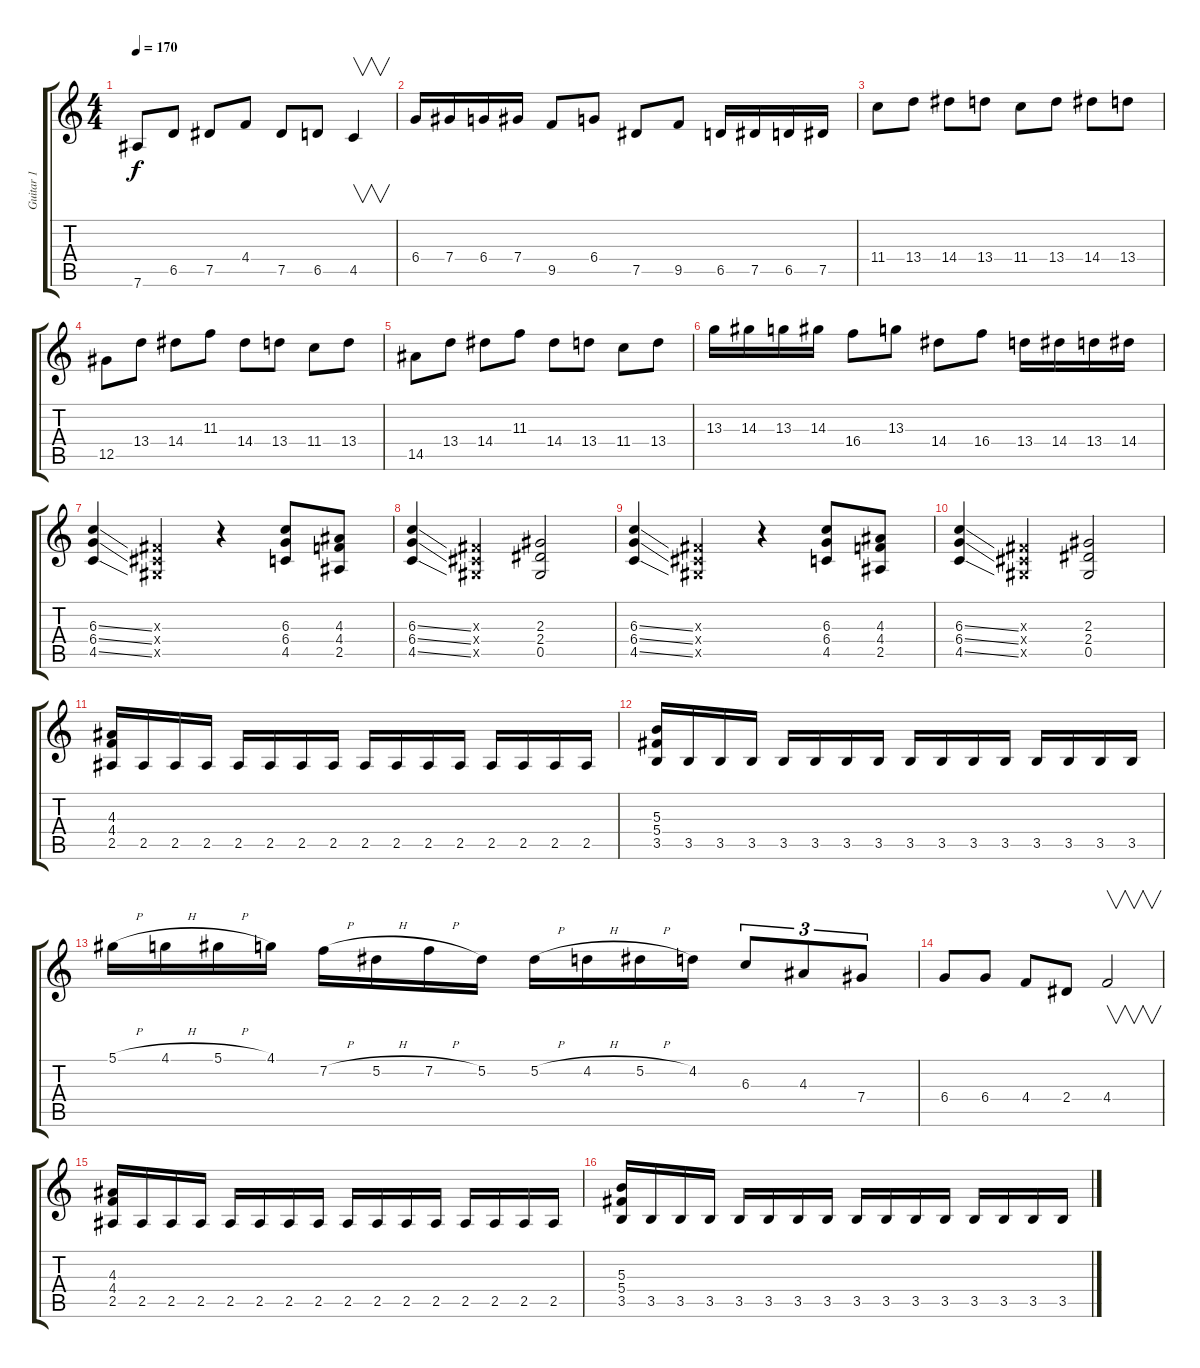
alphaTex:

\track ("Guitar 1" "Guitar 1") {instrument distortionguitar}
\staff {score tabs}
\tuning (Eb4 Bb3 Gb3 Db3 Ab2 Eb2) {hide}
\ts (4 4)
\tempo 170
\clef g2
\ks c
7.6.8{dy f} 6.5.8 7.5.8 4.4.8 7.5.8 6.5.8 4.5.4{v} |
6.4.16 7.4.16 6.4.16 7.4.16 9.5.8 6.4.8 7.5.8 9.5.8 6.5.16 7.5.16 6.5.16 7.5.16 |
11.4.8 13.4.8 14.4.8 13.4.8 11.4.8 13.4.8 14.4.8 13.4.8 |
12.5.8 13.4.8 14.4.8 11.3.8 14.4.8 13.4.8 11.4.8 13.4.8 |
14.5.8 13.4.8 14.4.8 11.3.8 14.4.8 13.4.8 11.4.8 13.4.8 |
13.3.16 14.3.16 13.3.16 14.3.16 16.4.8 13.3.8 14.4.8 16.4.8 13.4.16 14.4.16 13.4.16 14.4.16 |
(6.3{ss} 6.4{ss} 4.5{ss}).4 (0.3{x} 0.4{x} 0.5{x}).4 r.4 (6.3 6.4 4.5).8 (4.3 4.4 2.5).8 |
(6.3{ss} 6.4{ss} 4.5{ss}).4 (0.3{x} 0.4{x} 0.5{x}).4 (2.3 2.4 0.5).2 |
(6.3{ss} 6.4{ss} 4.5{ss}).4 (0.3{x} 0.4{x} 0.5{x}).4 r.4 (6.3 6.4 4.5).8 (4.3 4.4 2.5).8 |
(6.3{ss} 6.4{ss} 4.5{ss}).4 (0.3{x} 0.4{x} 0.5{x}).4 (2.3 2.4 0.5).2 |
(4.3 4.4 2.5).16 2.5.16 2.5.16 2.5.16 2.5.16 2.5.16 2.5.16 2.5.16 2.5.16 2.5.16 2.5.16 2.5.16 2.5.16 2.5.16 2.5.16 2.5.16 |
(5.3 5.4 3.5).16 3.5.16 3.5.16 3.5.16 3.5.16 3.5.16 3.5.16 3.5.16 3.5.16 3.5.16 3.5.16 3.5.16 3.5.16 3.5.16 3.5.16 3.5.16 |
5.1{h}.16 4.1{h}.16 5.1{h}.16 4.1.16 7.2{h}.16 5.2{h}.16 7.2{h}.16 5.2.16 5.2{h}.16 4.2{h}.16 5.2{h}.16 4.2.16 6.3.8{tu (3 2)} 4.3.8{tu (3 2)} 7.4.8{tu (3 2)} |
6.4.8 6.4.8 4.4.8 2.4.8 4.4.2{v} |
(4.3 4.4 2.5).16 2.5.16 2.5.16 2.5.16 2.5.16 2.5.16 2.5.16 2.5.16 2.5.16 2.5.16 2.5.16 2.5.16 2.5.16 2.5.16 2.5.16 2.5.16 |
(5.3 5.4 3.5).16 3.5.16 3.5.16 3.5.16 3.5.16 3.5.16 3.5.16 3.5.16 3.5.16 3.5.16 3.5.16 3.5.16 3.5.16 3.5.16 3.5.16 3.5.16
